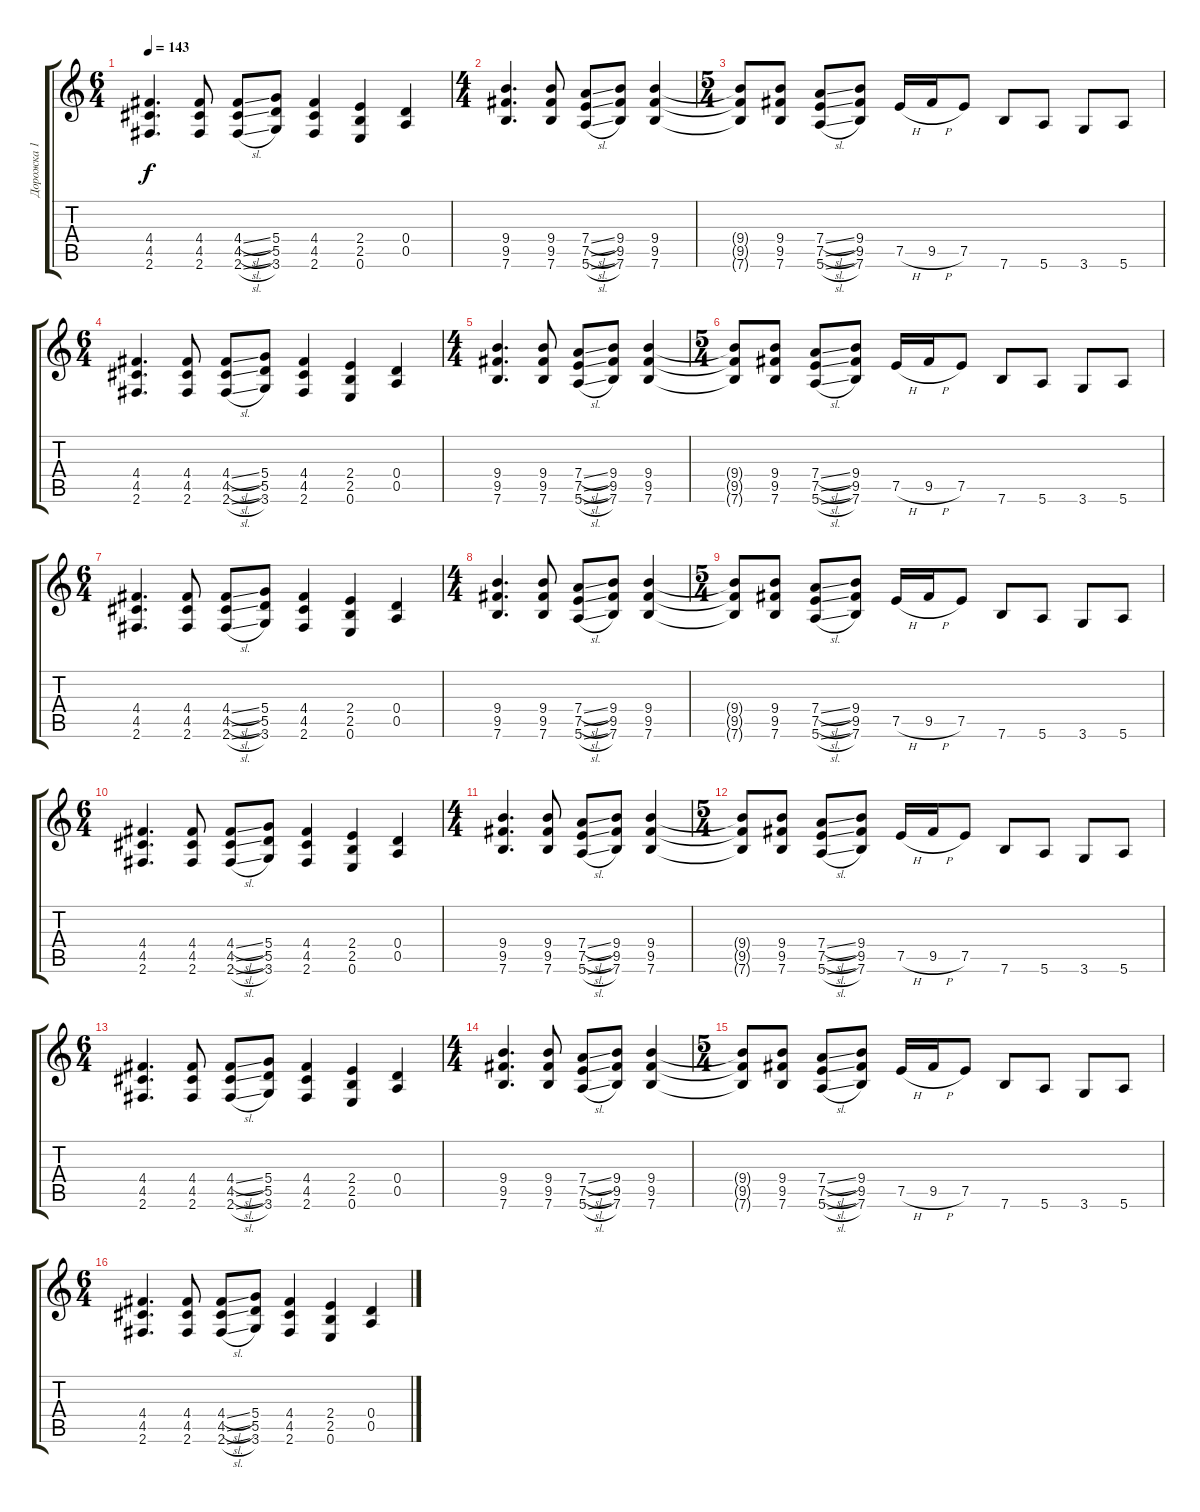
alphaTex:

\track ("Дорожка 1" "Дорожка 1") {instrument overdrivenguitar}
\staff {score tabs}
\tuning (E4 B3 G3 D3 A2 E2) {hide}
\ts (6 4)
\tempo 143
\clef g2
\ks c
(4.4 4.5 2.6).4{d dy f} (4.4 4.5 2.6).8 (4.4{sl} 4.5{sl} 2.6{sl}).8 (5.4 5.5 3.6).8 (4.4 4.5 2.6).4 (2.4 2.5 0.6).4 (0.4 0.5).4 |
\ts (4 4)
(9.4 9.5 7.6).4{d} (9.4 9.5 7.6).8 (7.4{sl} 7.5{sl} 5.6{sl}).8 (9.4 9.5 7.6).8 (9.4 9.5 7.6).4 |
\ts (5 4)
(9.4{t} 9.5{t} 7.6{t}).8 (9.4 9.5 7.6).8 (7.4{sl} 7.5{sl} 5.6{sl}).8 (9.4 9.5 7.6).8 7.5{h}.16 9.5{h}.16 7.5.8 7.6.8 5.6.8 3.6.8 5.6.8 |
\ts (6 4)
(4.4 4.5 2.6).4{d} (4.4 4.5 2.6).8 (4.4{sl} 4.5{sl} 2.6{sl}).8 (5.4 5.5 3.6).8 (4.4 4.5 2.6).4 (2.4 2.5 0.6).4 (0.4 0.5).4 |
\ts (4 4)
(9.4 9.5 7.6).4{d} (9.4 9.5 7.6).8 (7.4{sl} 7.5{sl} 5.6{sl}).8 (9.4 9.5 7.6).8 (9.4 9.5 7.6).4 |
\ts (5 4)
(9.4{t} 9.5{t} 7.6{t}).8 (9.4 9.5 7.6).8 (7.4{sl} 7.5{sl} 5.6{sl}).8 (9.4 9.5 7.6).8 7.5{h}.16 9.5{h}.16 7.5.8 7.6.8 5.6.8 3.6.8 5.6.8 |
\ts (6 4)
(4.4 4.5 2.6).4{d} (4.4 4.5 2.6).8 (4.4{sl} 4.5{sl} 2.6{sl}).8 (5.4 5.5 3.6).8 (4.4 4.5 2.6).4 (2.4 2.5 0.6).4 (0.4 0.5).4 |
\ts (4 4)
(9.4 9.5 7.6).4{d} (9.4 9.5 7.6).8 (7.4{sl} 7.5{sl} 5.6{sl}).8 (9.4 9.5 7.6).8 (9.4 9.5 7.6).4 |
\ts (5 4)
(9.4{t} 9.5{t} 7.6{t}).8 (9.4 9.5 7.6).8 (7.4{sl} 7.5{sl} 5.6{sl}).8 (9.4 9.5 7.6).8 7.5{h}.16 9.5{h}.16 7.5.8 7.6.8 5.6.8 3.6.8 5.6.8 |
\ts (6 4)
(4.4 4.5 2.6).4{d} (4.4 4.5 2.6).8 (4.4{sl} 4.5{sl} 2.6{sl}).8 (5.4 5.5 3.6).8 (4.4 4.5 2.6).4 (2.4 2.5 0.6).4 (0.4 0.5).4 |
\ts (4 4)
(9.4 9.5 7.6).4{d} (9.4 9.5 7.6).8 (7.4{sl} 7.5{sl} 5.6{sl}).8 (9.4 9.5 7.6).8 (9.4 9.5 7.6).4 |
\ts (5 4)
(9.4{t} 9.5{t} 7.6{t}).8 (9.4 9.5 7.6).8 (7.4{sl} 7.5{sl} 5.6{sl}).8 (9.4 9.5 7.6).8 7.5{h}.16 9.5{h}.16 7.5.8 7.6.8 5.6.8 3.6.8 5.6.8 |
\ts (6 4)
(4.4 4.5 2.6).4{d} (4.4 4.5 2.6).8 (4.4{sl} 4.5{sl} 2.6{sl}).8 (5.4 5.5 3.6).8 (4.4 4.5 2.6).4 (2.4 2.5 0.6).4 (0.4 0.5).4 |
\ts (4 4)
(9.4 9.5 7.6).4{d} (9.4 9.5 7.6).8 (7.4{sl} 7.5{sl} 5.6{sl}).8 (9.4 9.5 7.6).8 (9.4 9.5 7.6).4 |
\ts (5 4)
(9.4{t} 9.5{t} 7.6{t}).8 (9.4 9.5 7.6).8 (7.4{sl} 7.5{sl} 5.6{sl}).8 (9.4 9.5 7.6).8 7.5{h}.16 9.5{h}.16 7.5.8 7.6.8 5.6.8 3.6.8 5.6.8 |
\ts (6 4)
(4.4 4.5 2.6).4{d} (4.4 4.5 2.6).8 (4.4{sl} 4.5{sl} 2.6{sl}).8 (5.4 5.5 3.6).8 (4.4 4.5 2.6).4 (2.4 2.5 0.6).4 (0.4 0.5).4
